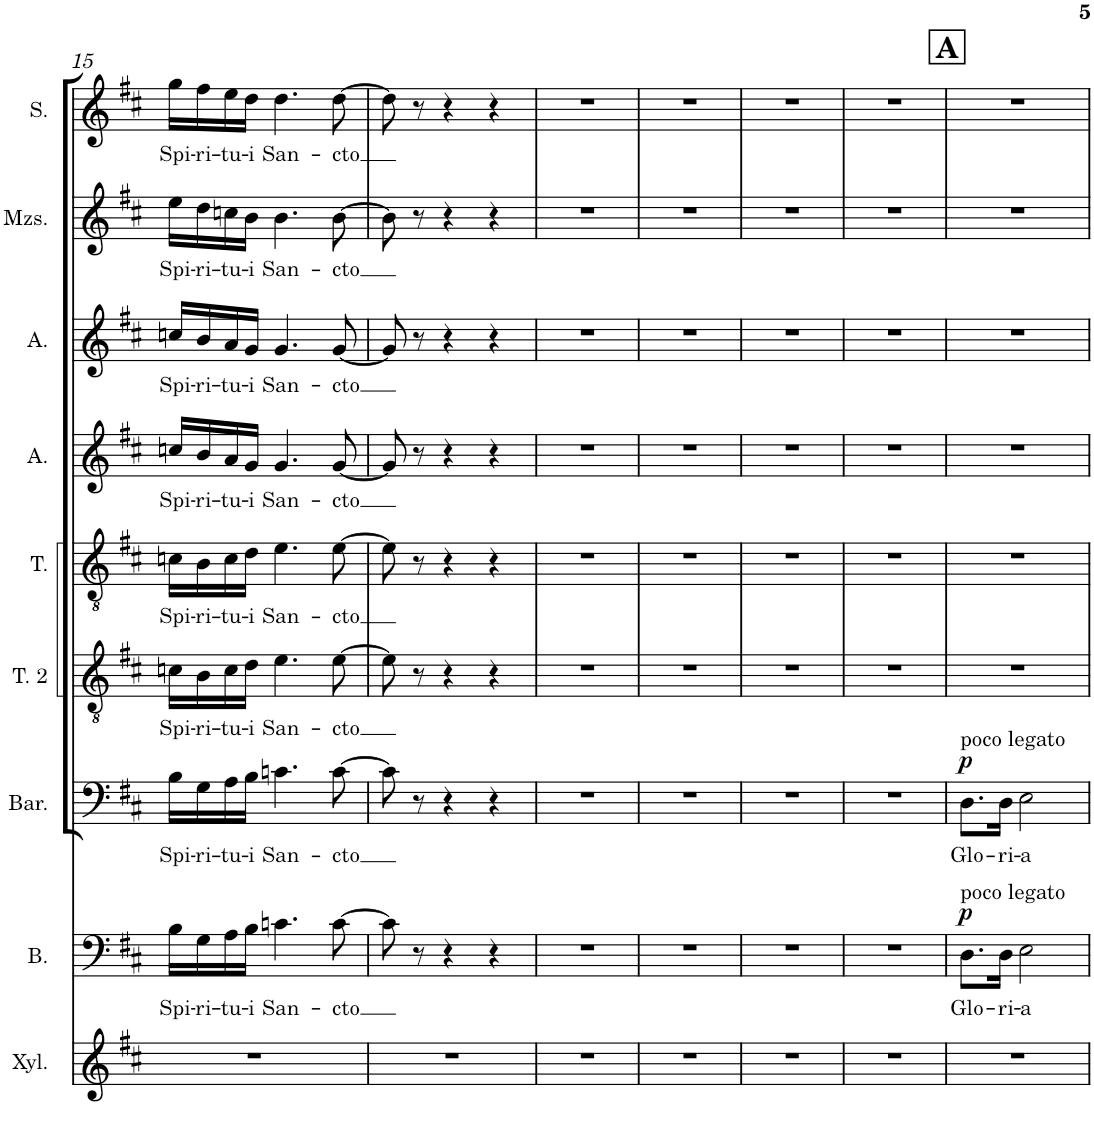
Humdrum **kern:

**kern	**kern	**text	**dynam	**kern	**text	**dynam	**kern	**text	**kern	**text	**kern	**text	**kern	**text	**kern	**text	**kern	**text
*part9	*part8	*part8	*part8	*part7	*part7	*part7	*part6	*part6	*part5	*part5	*part4	*part4	*part3	*part3	*part2	*part2	*part1	*part1
*staff9	*staff8	*staff8	*staff8	*staff7	*staff7	*staff7	*staff6	*staff6	*staff5	*staff5	*staff4	*staff4	*staff3	*staff3	*staff2	*staff2	*staff1	*staff1
*I"Xylophone	*I"Bass	*	*	*I"Baryton	*	*	*I"Ténor 2	*	*I"Tenor	*	*I"Alto	*	*I"Alto	*	*I"Mezzo-soprano	*	*I"Soprano	*
*I'Xyl.	*I'B.	*	*	*I'Bar.	*	*	*I'T. 2	*	*I'T.	*	*I'A.	*	*I'A.	*	*I'Mzs.	*	*I'S.	*
!!LO:PB:g=z
*clefG2	*clefF4	*	*	*clefF4	*	*	*clefGv2	*	*clefGv2	*	*clefG2	*	*clefG2	*	*clefG2	*	*clefG2	*
*Trd-7c-12	*	*	*	*	*	*	*	*	*	*	*	*	*	*	*	*	*	*
*k[f#c#]	*k[f#c#]	*	*	*k[f#c#]	*	*	*k[f#c#]	*	*k[f#c#]	*	*k[f#c#]	*	*k[f#c#]	*	*k[f#c#]	*	*k[f#c#]	*
*M3/4	*M3/4	*	*	*M3/4	*	*	*M3/4	*	*M3/4	*	*M3/4	*	*M3/4	*	*M3/4	*	*M3/4	*
=15	=15	=15	=15	=15	=15	=15	=15	=15	=15	=15	=15	=15	=15	=15	=15	=15	=15	=15
!	!	!LO:LY:b	!	!	!LO:LY:b	!	!	!LO:LY:b	!	!LO:LY:b	!	!LO:LY:b	!	!LO:LY:b	!	!LO:LY:b	!	!LO:LY:b
2.r	16B\LL	Spi-	.	16B\LL	Spi-	.	16cn\LL	Spi-	16cn\LL	Spi-	16ccn/LL	Spi-	16ccn/LL	Spi-	16ee\LL	Spi-	16gg\LL	Spi-
!	!	!LO:LY:b	!	!	!LO:LY:b	!	!	!LO:LY:b	!	!LO:LY:b	!	!LO:LY:b	!	!LO:LY:b	!	!LO:LY:b	!	!LO:LY:b
.	16G\	-ri-	.	16G\	-ri-	.	16B\	-ri-	16B\	-ri-	16b/	-ri-	16b/	-ri-	16dd\	-ri-	16ff#\	-ri-
!	!	!LO:LY:b	!	!	!LO:LY:b	!	!	!LO:LY:b	!	!LO:LY:b	!	!LO:LY:b	!	!LO:LY:b	!	!LO:LY:b	!	!LO:LY:b
.	16A\	-tu-	.	16A\	-tu-	.	16c\	-tu-	16c\	-tu-	16a/	-tu-	16a/	-tu-	16ccn\	-tu-	16ee\	-tu-
!	!	!LO:LY:b	!	!	!LO:LY:b	!	!	!LO:LY:b	!	!LO:LY:b	!	!LO:LY:b	!	!LO:LY:b	!	!LO:LY:b	!	!LO:LY:b
.	16B\JJ	-i	.	16B\JJ	-i	.	16d\JJ	-i	16d\JJ	-i	16g/JJ	-i	16g/JJ	-i	16b\JJ	-i	16dd\JJ	-i
!	!	!LO:LY:b	!	!	!LO:LY:b	!	!	!LO:LY:b	!	!LO:LY:b	!	!LO:LY:b	!	!LO:LY:b	!	!LO:LY:b	!	!LO:LY:b
.	4.cn\	San-	.	4.cn\	San-	.	4.e\	San-	4.e\	San-	4.g/	San-	4.g/	San-	4.b\	San-	4.dd\	San-
!	!	!LO:LY:b	!	!	!LO:LY:b	!	!	!LO:LY:b	!	!LO:LY:b	!	!LO:LY:b	!	!LO:LY:b	!	!LO:LY:b	!	!LO:LY:b
.	[8c\	-cto	.	[8c\	-cto	.	[8e\	-cto	[8e\	-cto	[8g/	-cto	[8g/	-cto	[8b\	-cto	[8dd\	-cto
=16	=16	=16	=16	=16	=16	=16	=16	=16	=16	=16	=16	=16	=16	=16	=16	=16	=16	=16
2.r	8c\]	.	.	8c\]	.	.	8e\]	.	8e\]	.	8g/]	.	8g/]	.	8b\]	.	8dd\]	.
.	8r	.	.	8r	.	.	8r	.	8r	.	8r	.	8r	.	8r	.	8r	.
.	4r	.	.	4r	.	.	4r	.	4r	.	4r	.	4r	.	4r	.	4r	.
.	4r	.	.	4r	.	.	4r	.	4r	.	4r	.	4r	.	4r	.	4r	.
=17	=17	=17	=17	=17	=17	=17	=17	=17	=17	=17	=17	=17	=17	=17	=17	=17	=17	=17
2.r	2.r	.	.	2.r	.	.	2.r	.	2.r	.	2.r	.	2.r	.	2.r	.	2.r	.
=18	=18	=18	=18	=18	=18	=18	=18	=18	=18	=18	=18	=18	=18	=18	=18	=18	=18	=18
2.r	2.r	.	.	2.r	.	.	2.r	.	2.r	.	2.r	.	2.r	.	2.r	.	2.r	.
=19	=19	=19	=19	=19	=19	=19	=19	=19	=19	=19	=19	=19	=19	=19	=19	=19	=19	=19
2.r	2.r	.	.	2.r	.	.	2.r	.	2.r	.	2.r	.	2.r	.	2.r	.	2.r	.
=20	=20	=20	=20	=20	=20	=20	=20	=20	=20	=20	=20	=20	=20	=20	=20	=20	=20	=20
2.r	2.r	.	.	2.r	.	.	2.r	.	2.r	.	2.r	.	2.r	.	2.r	.	2.r	.
!!LO:REH:place=s1:a:B:cj:fs=14:t=A
=21	=21	=21	=21	=21	=21	=21	=21	=21	=21	=21	=21	=21	=21	=21	=21	=21	=21	=21
!	!	!	!	!LO:TX:a:t=poco legato	!	!	!	!	!	!	!	!	!	!	!	!	!	!
!	!LO:TX:a:t=poco legato	!	!	!	!	!	!	!	!	!	!	!	!	!	!	!	!	!
!	!	!LO:LY:b	!LO:DY:a	!	!LO:LY:b	!LO:DY:a	!	!	!	!	!	!	!	!	!	!	!	!
2.r	8.D\L	Glo-	p	8.D\L	Glo-	p	2.r	.	2.r	.	2.r	.	2.r	.	2.r	.	2.r	.
!	!	!LO:LY:b	!	!	!LO:LY:b	!	!	!	!	!	!	!	!	!	!	!	!	!
.	16D\Jk	-ri-	.	16D\Jk	-ri-	.	.	.	.	.	.	.	.	.	.	.	.	.
!	!	!LO:LY:b	!	!	!LO:LY:b	!	!	!	!	!	!	!	!	!	!	!	!	!
.	2E\	-a	.	2E\	-a	.	.	.	.	.	.	.	.	.	.	.	.	.
=	=	=	=	=	=	=	=	=	=	=	=	=	=	=	=	=	=	=
*-	*-	*-	*-	*-	*-	*-	*-	*-	*-	*-	*-	*-	*-	*-	*-	*-	*-	*-
